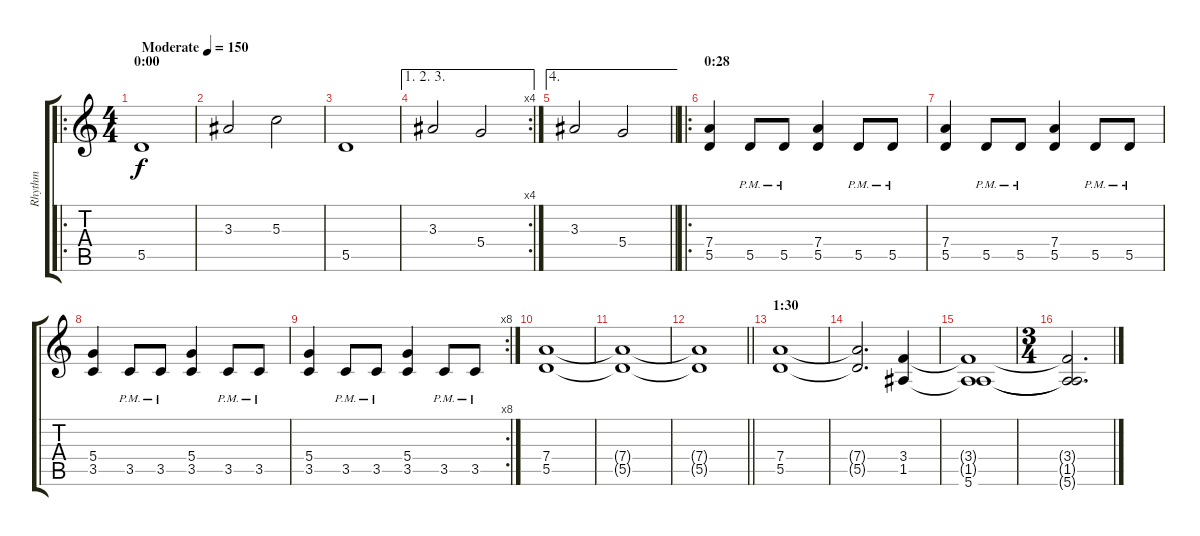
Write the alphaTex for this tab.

\track ("Rhythm" "Rhythm") {instrument distortionguitar}
\staff {score tabs}
\tuning (E4 B3 G3 D3 A2 E2) {hide}
\ro
\ts (4 4)
\section ("" "0:00")
\tempo (150 "Moderate")
\clef g2
\ks c
5.5.1{dy f instrument distortionguitar} |
3.3.2 5.3.2 |
5.5.1 |
\ae (1 2 3)
\rc 4
3.3.2 5.4.2 |
\ae 4
\barLineRight lightlight
3.3.2 5.4.2 |
\ro
\section ("" "0:28")
(7.4 5.5).4 5.5{pm}.8 5.5{pm}.8 (7.4 5.5).4 5.5{pm}.8 5.5{pm}.8 |
(7.4 5.5).4 5.5{pm}.8 5.5{pm}.8 (7.4 5.5).4 5.5{pm}.8 5.5{pm}.8 |
(5.4 3.5).4 3.5{pm}.8 3.5{pm}.8 (5.4 3.5).4 3.5{pm}.8 3.5{pm}.8 |
\rc 8
(5.4 3.5).4 3.5{pm}.8 3.5{pm}.8 (5.4 3.5).4 3.5{pm}.8 3.5{pm}.8 |
(7.4 5.5).1 |
(7.4{t} 5.5{t}).1 |
\barLineRight lightlight
(7.4{t} 5.5{t}).1 |
\section ("" "1:30")
(7.4 5.5).1 |
(7.4{t} 5.5{t}).2{d} (3.4 1.5).4 |
(3.4{t} 1.5{t} 5.6).1 |
\ts (3 4)
(3.4{t} 1.5{t} 5.6{t}).2{d}
